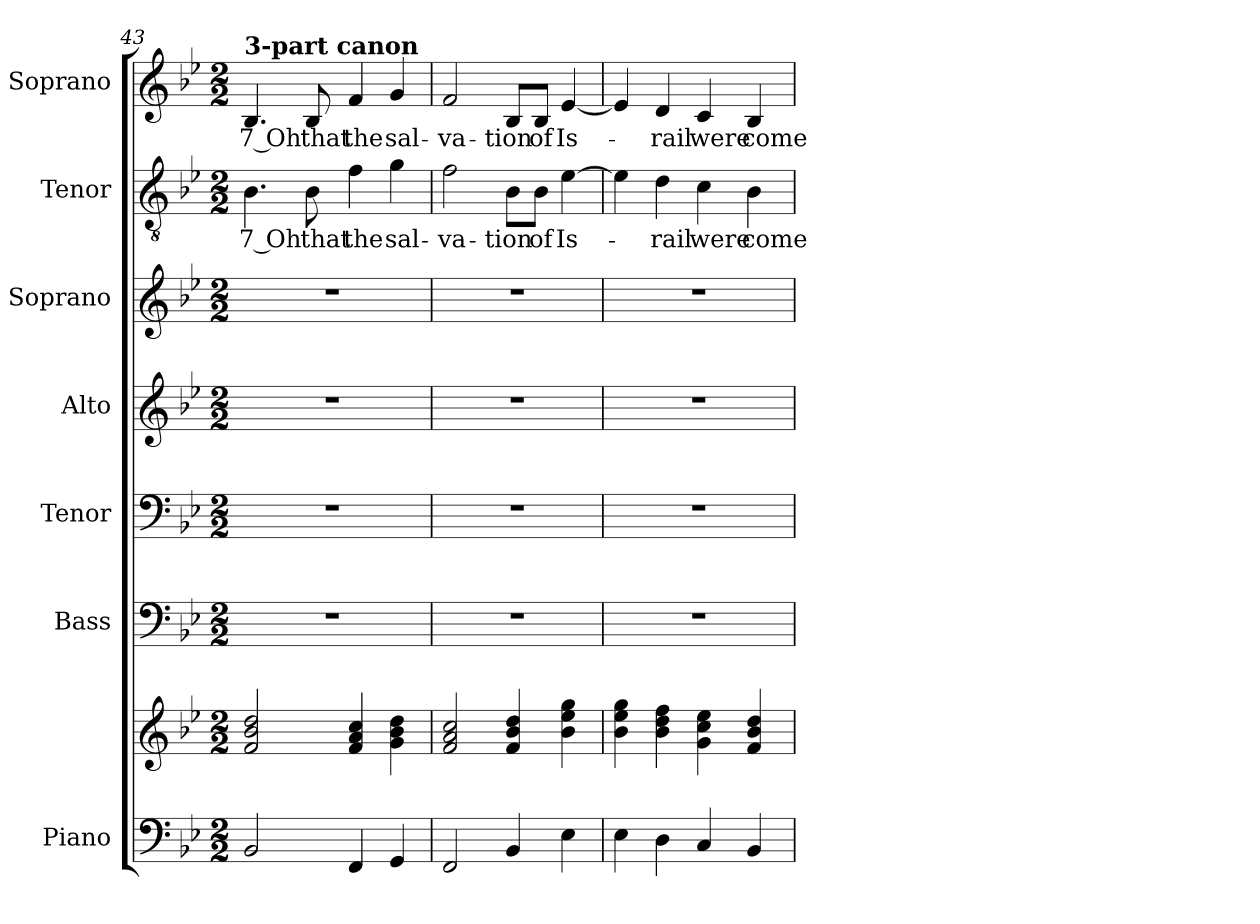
**kern	**kern	**kern	**kern	**kern	**kern	**kern	**text	**kern	**text
*part7	*part7	*part6	*part5	*part4	*part3	*part2	*part2	*part1	*part1
*staff8	*staff7	*staff6	*staff5	*staff4	*staff3	*staff2	*staff2	*staff1	*staff1
*I"Piano	*	*I"Bass	*I"Tenor	*I"Alto	*I"Soprano	*I"Tenor	*	*I"Soprano	*
*I'Pno.	*	*I'B.	*I'T.	*I'A.	*I'S.	*I'T.	*	*I'S.	*
*clefF4	*clefG2	*clefF4	*clefF4	*clefG2	*clefG2	*clefGv2	*	*clefG2	*
*	*	*	*	*	*	*ITrd7c12	*	*	*
*k[b-e-]	*k[b-e-]	*k[b-e-]	*k[b-e-]	*k[b-e-]	*k[b-e-]	*k[b-e-]	*	*k[b-e-]	*
*g:	*g:	*g:	*g:	*g:	*g:	*g:	*	*g:	*
*M2/2	*M2/2	*M2/2	*M2/2	*M2/2	*M2/2	*M2/2	*	*M2/2	*
=43	=43	=43	=43	=43	=43	=43	=43	=43	=43
!	!	!	!	!	!	!	!LO:LY:b:color=#000000	!	!
!	!	!	!	!	!	!	!	!LO:TX:a:B:t=3-part canon	!
!	!	!	!	!	!	!	!	!	!LO:LY:b:color=#000000
2BB-i/	2fi/ 2b-i 2ddi	1r	1r	1r	1r	4.BB-i\	7 Oh	4.B-i/	7 Oh
!	!	!	!	!	!	!	!LO:LY:b:color=#000000	!	!
!	!	!	!	!	!	!	!	!	!LO:LY:b:color=#000000
.	.	.	.	.	.	8BB-i\	that	8B-i/	that
!	!	!	!	!	!	!	!LO:LY:b:color=#000000	!	!
!	!	!	!	!	!	!	!	!	!LO:LY:b:color=#000000
4FFi/	4fi/ 4ai 4cci	.	.	.	.	4Fi\	the	4fi/	the
!	!	!	!	!	!	!	!LO:LY:b:color=#000000	!	!
!	!	!	!	!	!	!	!	!	!LO:LY:b:color=#000000
4GGi/	4gi\ 4b-i 4ddi	.	.	.	.	4Gi\	sal-	4gi/	sal-
=44	=44	=44	=44	=44	=44	=44	=44	=44	=44
!	!	!	!	!	!	!	!LO:LY:b:color=#000000	!	!
!	!	!	!	!	!	!	!	!	!LO:LY:b:color=#000000
2FFi/	2fi/ 2ai 2cci	1r	1r	1r	1r	2Fi\	-va-	2fi/	-va-
!	!	!	!	!	!	!	!LO:LY:b:color=#000000	!	!
!	!	!	!	!	!	!	!	!	!LO:LY:b:color=#000000
4BB-i/	4fi/ 4b-i 4ddi	.	.	.	.	8BB-i\L	-tion	8B-i/L	-tion
!	!	!	!	!	!	!	!LO:LY:b:color=#000000	!	!
!	!	!	!	!	!	!	!	!	!LO:LY:b:color=#000000
.	.	.	.	.	.	8BB-i\J	of	8B-i/J	of
!	!	!	!	!	!	!	!LO:LY:b:color=#000000	!	!
!	!	!	!	!	!	!	!	!	!LO:LY:b:color=#000000
4E-i\	4b-i\ 4ee-i 4ggi	.	.	.	.	[>4E-i\	Is-	[<4e-i/	Is-
=45	=45	=45	=45	=45	=45	=45	=45	=45	=45
4E-i\	4b-i\ 4ee-i 4ggi	1r	1r	1r	1r	4E-i\]	.	4e-i/]	.
!	!	!	!	!	!	!	!LO:LY:b:color=#000000	!	!
!	!	!	!	!	!	!	!	!	!LO:LY:b:color=#000000
4Di\	4b-i\ 4ddi 4ffi	.	.	.	.	4Di\	-rail	4di/	-rail
!	!	!	!	!	!	!	!LO:LY:b:color=#000000	!	!
!	!	!	!	!	!	!	!	!	!LO:LY:b:color=#000000
4Ci/	4gi\ 4cci 4ee-i	.	.	.	.	4Ci\	were	4ci/	were
!	!	!	!	!	!	!	!LO:LY:b:color=#000000	!	!
!	!	!	!	!	!	!	!	!	!LO:LY:b:color=#000000
4BB-i/	4fi/ 4b-i 4ddi	.	.	.	.	4BB-i\	come	4B-i/	come
=	=	=	=	=	=	=	=	=	=
*-	*-	*-	*-	*-	*-	*-	*-	*-	*-
